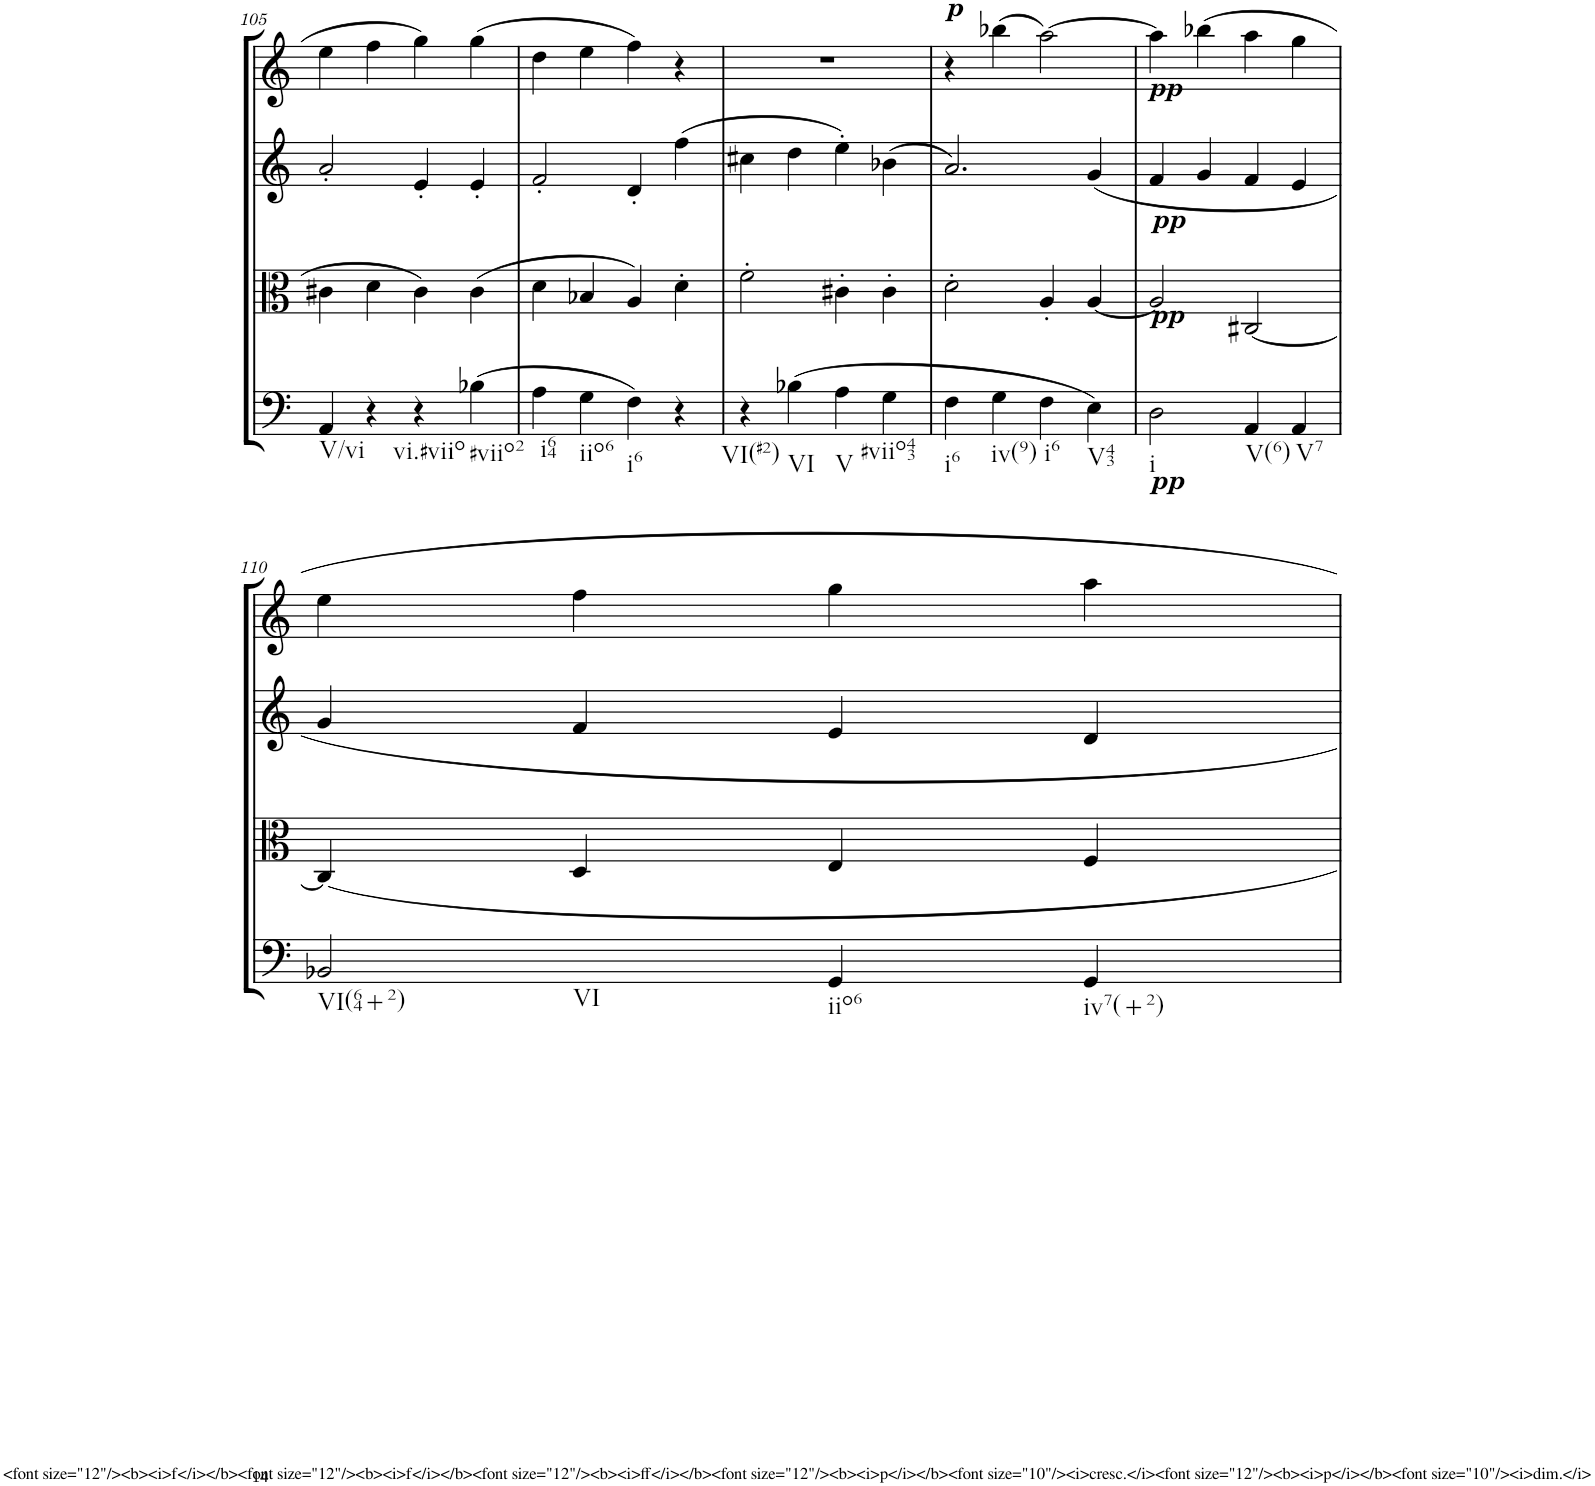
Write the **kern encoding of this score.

**kern	**kern	**kern	**kern
*part4	*part3	*part2	*part1
*staff4	*staff3	*staff2	*staff1
*I"Cello	*I"Viola	*I"2nd Violin	*I"1st Violin
*	*I'Vla	*I'Vln	*I'Vln
!!LO:PB:g=z
*clefF4	*clefC3	*clefG2	*clefG2
*k[]	*k[]	*k[]	*k[]
*C:	*C:	*C:	*C:
*M4/4	*M4/4	*M4/4	*M4/4
*met(c)	*met(c)	*met(c)	*met(c)
=105	=105	=105	=105
!LO:TX:b:t=V/vi	!	!	!
4AA/	4c#X\	2a'/	4ee\
4r	4d\	.	4ff\
!LO:TX:b:t=vi.#viio	!	!	!
4r	4c#\	4e'/	4gg\
!LO:TX:b:t=#viio2	!	!	!
(4B-X\	(4c#\	4e'/	(4gg\
=106	=106	=106	=106
!LO:TX:b:t=i64	!	!	!
4A\	4d\	2f'/	4dd\
!LO:TX:b:t=iio6	!	!	!
4G\	4B-X/	.	4ee\
!LO:TX:b:t=i6	!	!	!
4F\)	4A/)	4d'/	4ff\)
4r	4d'\	(4ff\	4r
=107	=107	=107	=107
!LO:TX:b:t=VI(#2)	!	!	!
4r	2f'\	4cc#X\	1r
!LO:TX:b:t=VI	!	!	!
(4B-X\	.	4dd\	.
!LO:TX:b:t=V	!	!	!
4A\	4c#X'\	4ee'\)	.
!LO:TX:b:t=#viio43	!	!	!
4G\	4c#'\	(4b-X\	.
=108	=108	=108	=108
!	!	!	!LO:TX:a:Bi:t=p
!LO:TX:b:t=i6	!	!	!
4F\	2d'\	2.a/)	4r
!LO:TX:b:t=iv(9)	!	!	!
4G\	.	.	(4bb-X\
!LO:TX:b:t=i6	!	!	!
4F\	4A'/	.	[2aa\)
!LO:TX:b:t=V43	!	!	!
4E\)	[4A/	4g/	.
=109	=109	=109	=109
!	!	!	!LO:TX:a:Bi:t=pp
!	!LO:TX:a:Bi:t=pp	!	!
!	!LO:TX:a:Bi:t=pp	!	!
!LO:TX:b:Bi:t=pp	!	!	!
!LO:TX:b:t=i	!	!	!
2D\	2A/]	4f/	4aa\]
.	.	4g/	4bb-X\
!LO:TX:b:t=V(6)	!	!	!
4AA/	[2C#X/	4f/	4aa\
!LO:TX:b:t=V7	!	!	!
4AA/	.	4e/	4gg\
!!LO:LB:g=z
=110	=110	=110	=110
!LO:TX:b:t=VI(64+2)	!	!	!
!LO:TX:b:t=VI	!	!	!
2BB-X/	4C#/]	4g/	4ee\
.	4D/	4f/	4ff\
!LO:TX:b:t=iio6	!	!	!
4GG/	4E/	4e/	4gg\
!LO:TX:b:t=iv7(+2)	!	!	!
4GG/	4F/	4d/	4aa\
=	=	=	=
*-	*-	*-	*-
